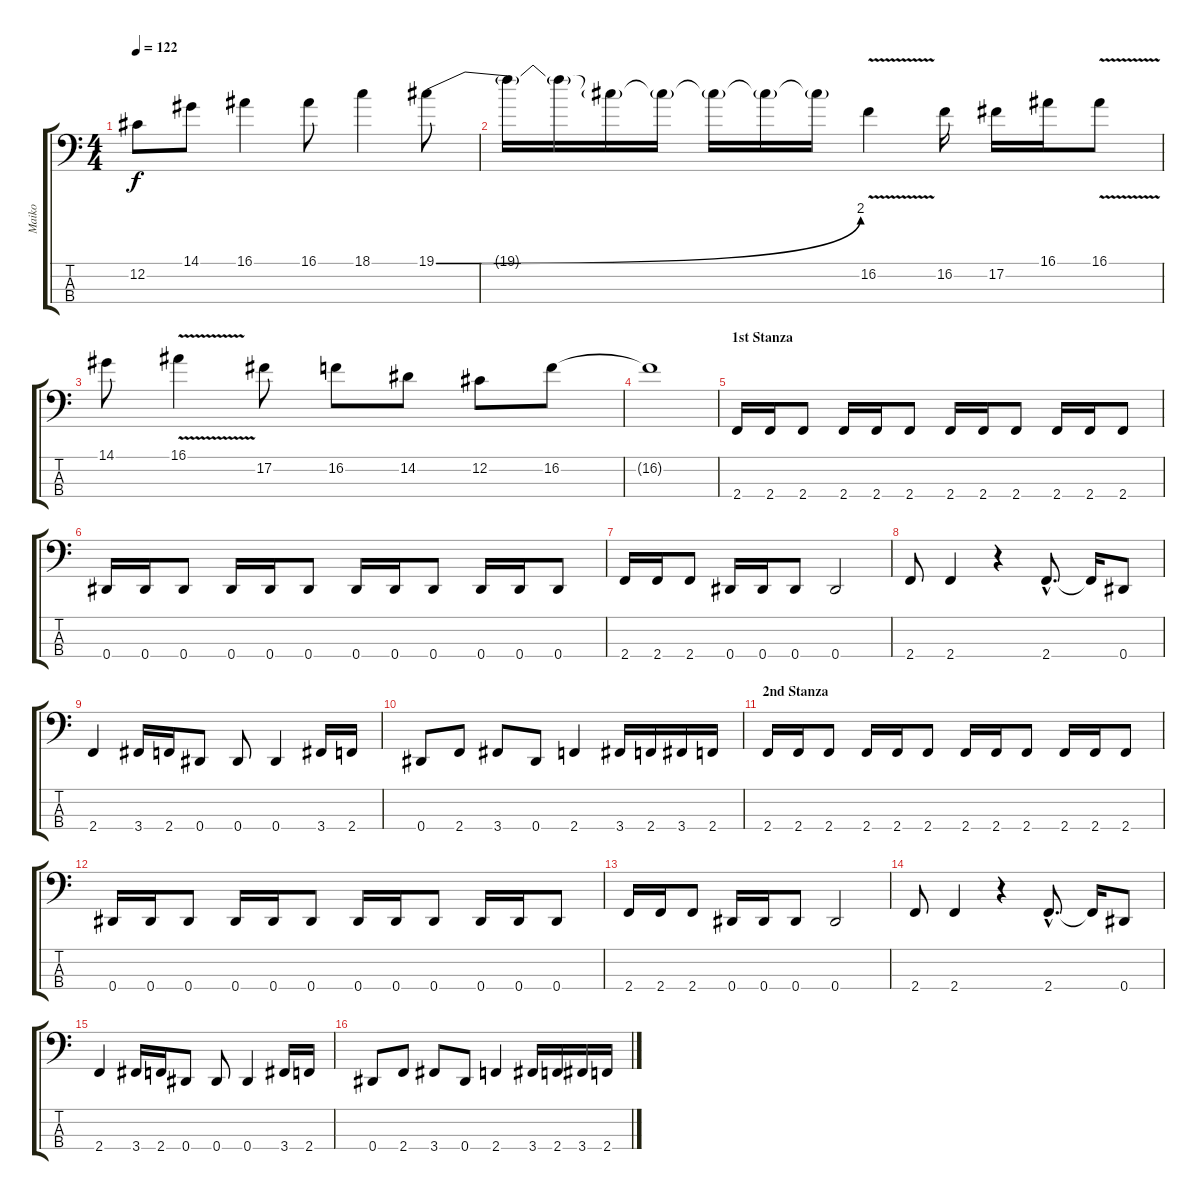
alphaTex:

\track ("Maiko" "Maiko") {instrument overdrivenguitar}
\staff {score tabs}
\tuning (Gb2 Db2 Ab1 Eb1) {hide}
\ts (4 4)
\tempo 122
\clef f4
\ks c
12.2.8{dy f} 14.1.8 16.1.4 16.1.8 18.1.4 19.1{be (bend 0 0 60 8)}.8 |
19.1{t}.16 19.1{t}.16 19.1{t}.16 19.1{t}.16 19.1{t}.16 19.1{t}.16 19.1{t}.16 16.2{v}.4 16.2.16 17.2.16 16.1.16 16.1{v}.8 |
14.1.8 16.1{v}.4 17.2.8 16.2.8 14.2.8 12.2.8 16.2.8 |
16.2{t}.1 |
\section ("" "1st Stanza")
2.4.16{instrument electricbasspick} 2.4.16 2.4.8 2.4.16 2.4.16 2.4.8 2.4.16 2.4.16 2.4.8 2.4.16 2.4.16 2.4.8 |
0.4.16 0.4.16 0.4.8 0.4.16 0.4.16 0.4.8 0.4.16 0.4.16 0.4.8 0.4.16 0.4.16 0.4.8 |
2.4.16 2.4.16 2.4.8 0.4.16 0.4.16 0.4.8 0.4.2 |
2.4.8 2.4.4 r.4 2.4{hac}.8{d} 2.4{t}.16 0.4.8 |
2.4.4 3.4.16 2.4.16 0.4.8 0.4.8 0.4.4 3.4.16 2.4.16 |
0.4.8 2.4.8 3.4.8 0.4.8 2.4.4 3.4.16 2.4.16 3.4.16 2.4.16 |
\section ("" "2nd Stanza")
2.4.16{instrument electricbasspick} 2.4.16 2.4.8 2.4.16 2.4.16 2.4.8 2.4.16 2.4.16 2.4.8 2.4.16 2.4.16 2.4.8 |
0.4.16 0.4.16 0.4.8 0.4.16 0.4.16 0.4.8 0.4.16 0.4.16 0.4.8 0.4.16 0.4.16 0.4.8 |
2.4.16 2.4.16 2.4.8 0.4.16 0.4.16 0.4.8 0.4.2 |
2.4.8 2.4.4 r.4 2.4{hac}.8{d} 2.4{t}.16 0.4.8 |
2.4.4 3.4.16 2.4.16 0.4.8 0.4.8 0.4.4 3.4.16 2.4.16 |
0.4.8 2.4.8 3.4.8 0.4.8 2.4.4 3.4.16 2.4.16 3.4.16 2.4.16
